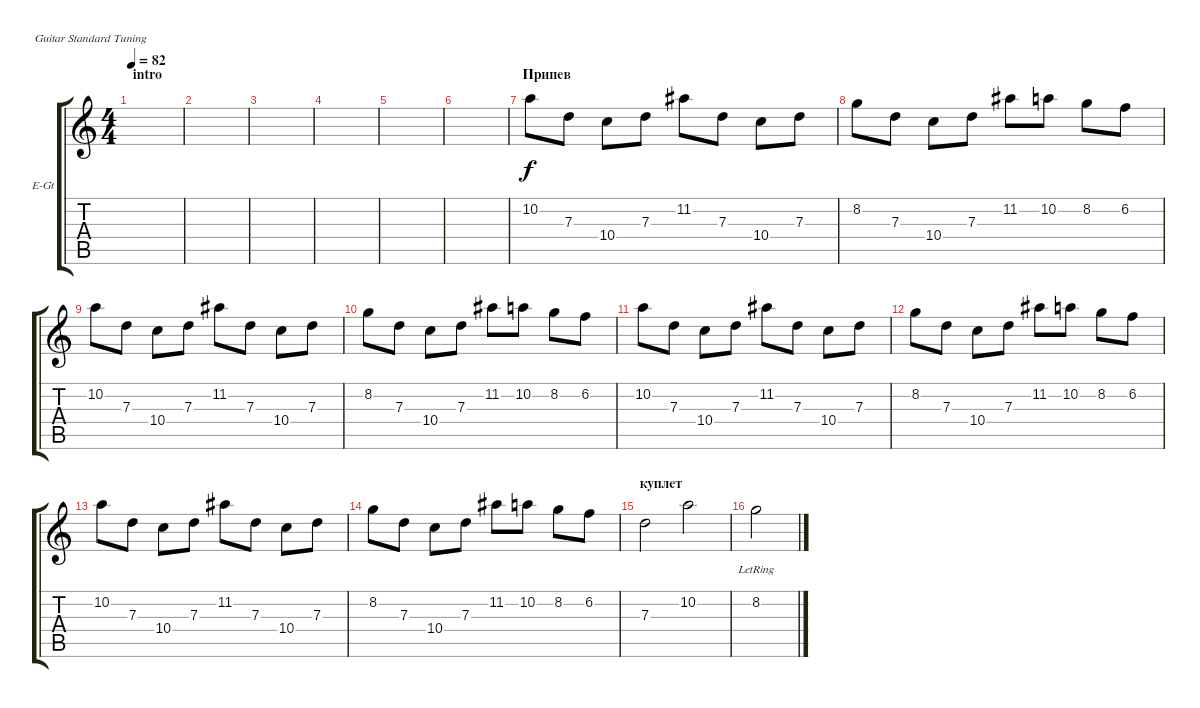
\defaultSystemsLayout 4
\bracketExtendMode groupsimilarinstruments
\firstSystemTrackNameOrientation horizontal
\otherSystemsTrackNameOrientation horizontal
\track ("Electric Guitar" "E-Gt") {instrument electricguitarclean}
\staff {score tabs}
\tuning (E4 B3 G3 D3 A2 E2)
\ts (4 4)
\section ("" "intro")
\tempo 82
\clef g2
\scale
0.487395
\ks c
|
\scale
0.256303 |
\scale
0.256303 |
\scale
0.333333 |
\scale
0.333333 |
\scale
0.333333 |
\section ("" "Припев")
\scale
0.333333 10.2.8 7.3.8 10.4.8 7.3.8 11.2.8 7.3.8 10.4.8 7.3.8 |
\scale
0.333333 8.2.8 7.3.8 10.4.8 7.3.8 11.2.8 10.2.8 8.2.8 6.2.8 |
\scale
0.333333 10.2.8 7.3.8 10.4.8 7.3.8 11.2.8 7.3.8 10.4.8 7.3.8 |
\scale
0.333333 8.2.8 7.3.8 10.4.8 7.3.8 11.2.8 10.2.8 8.2.8 6.2.8 |
\scale
0.333333 10.2.8 7.3.8 10.4.8 7.3.8 11.2.8 7.3.8 10.4.8 7.3.8 |
\scale
0.333333 8.2.8 7.3.8 10.4.8 7.3.8 11.2.8 10.2.8 8.2.8 6.2.8 |
10.2.8 7.3.8 10.4.8 7.3.8 11.2.8 7.3.8 10.4.8 7.3.8 |
8.2.8 7.3.8 10.4.8 7.3.8 11.2.8 10.2.8 8.2.8 6.2.8 |
\section ("" "куплет")
7.3.2 10.2.2 |
8.2{lr}.2
